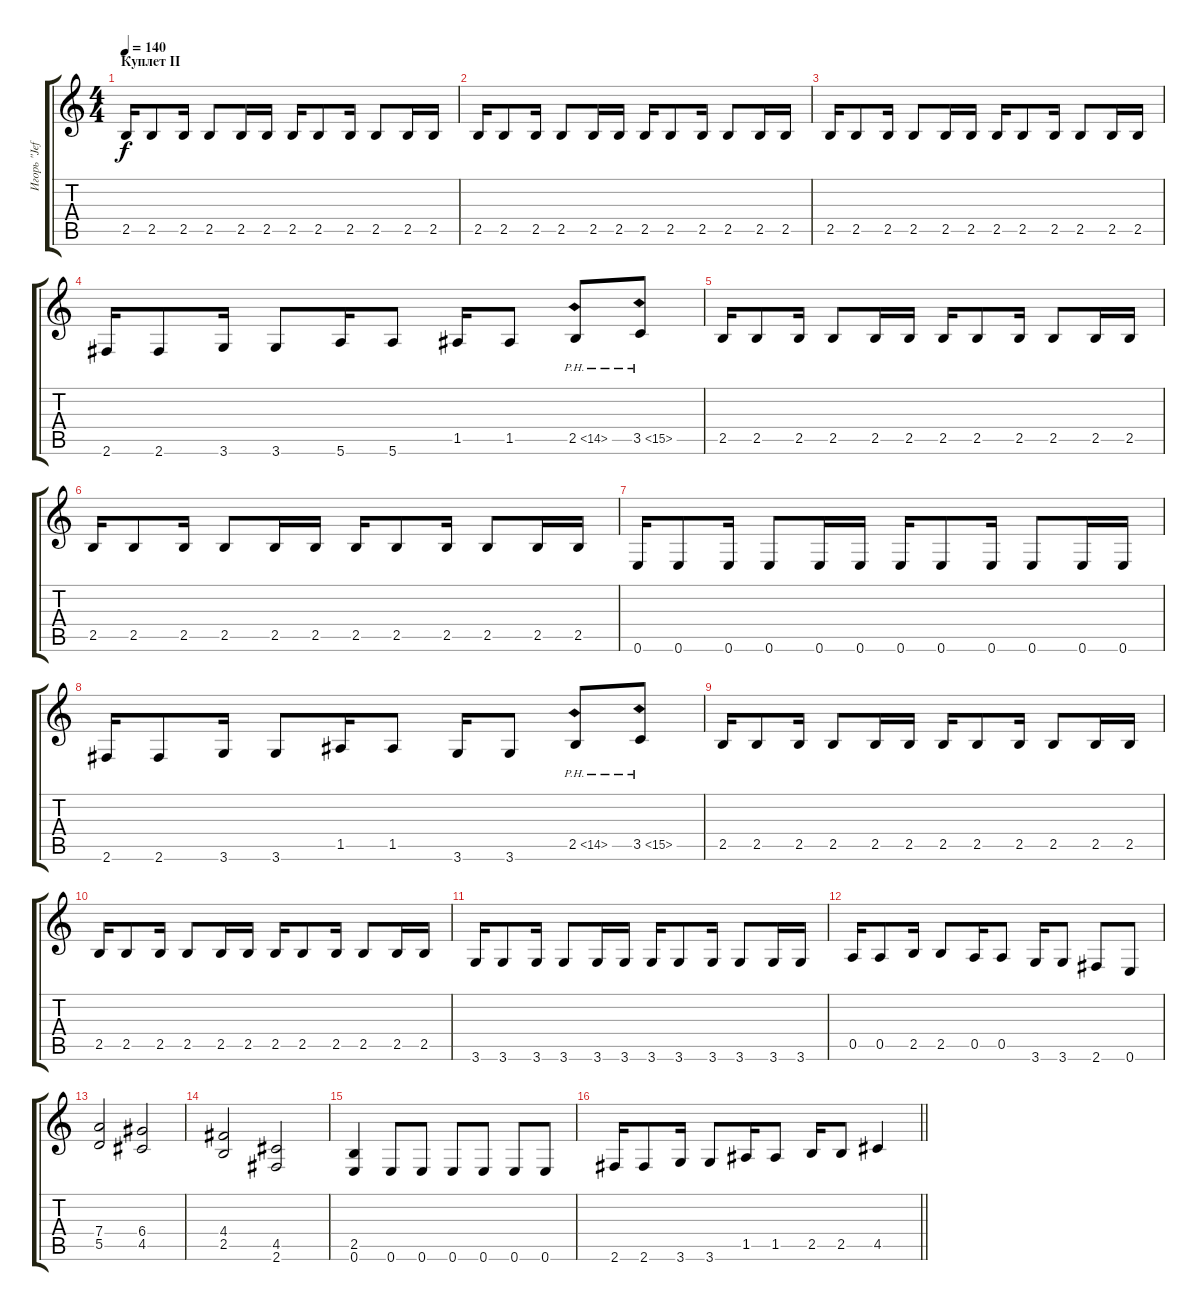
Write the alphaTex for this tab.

\track ("Игорь \"Jeff\" Поляков" "Игорь \"Jef") {instrument distortionguitar}
\staff {score tabs}
\tuning (E4 B3 G3 D3 A2 E2) {hide}
\ts (4 4)
\section ("" "Куплет II")
\tempo 140
\clef g2
\ks c
2.5.16{dy f} 2.5.8 2.5.16 2.5.8 2.5.16 2.5.16 2.5.16 2.5.8 2.5.16 2.5.8 2.5.16 2.5.16 |
2.5.16 2.5.8 2.5.16 2.5.8 2.5.16 2.5.16 2.5.16 2.5.8 2.5.16 2.5.8 2.5.16 2.5.16 |
2.5.16 2.5.8 2.5.16 2.5.8 2.5.16 2.5.16 2.5.16 2.5.8 2.5.16 2.5.8 2.5.16 2.5.16 |
2.6.16 2.6.8 3.6.16 3.6.8 5.6.16 5.6.8 1.5.16 1.5.8 2.5{ph 12}.8 3.5{ph 12}.8 |
2.5.16 2.5.8 2.5.16 2.5.8 2.5.16 2.5.16 2.5.16 2.5.8 2.5.16 2.5.8 2.5.16 2.5.16 |
2.5.16 2.5.8 2.5.16 2.5.8 2.5.16 2.5.16 2.5.16 2.5.8 2.5.16 2.5.8 2.5.16 2.5.16 |
0.6.16 0.6.8 0.6.16 0.6.8 0.6.16 0.6.16 0.6.16 0.6.8 0.6.16 0.6.8 0.6.16 0.6.16 |
2.6.16 2.6.8 3.6.16 3.6.8 1.5.16 1.5.8 3.6.16 3.6.8 2.5{ph 12}.8 3.5{ph 12}.8 |
2.5.16 2.5.8 2.5.16 2.5.8 2.5.16 2.5.16 2.5.16 2.5.8 2.5.16 2.5.8 2.5.16 2.5.16 |
2.5.16 2.5.8 2.5.16 2.5.8 2.5.16 2.5.16 2.5.16 2.5.8 2.5.16 2.5.8 2.5.16 2.5.16 |
3.6.16 3.6.8 3.6.16 3.6.8 3.6.16 3.6.16 3.6.16 3.6.8 3.6.16 3.6.8 3.6.16 3.6.16 |
0.5.16 0.5.8 2.5.16 2.5.8 0.5.16 0.5.8 3.6.16 3.6.8 2.6.8 0.6.8 |
(7.4 5.5).2 (6.4 4.5).2 |
(4.4 2.5).2 (4.5 2.6).2 |
(2.5 0.6).4 0.6.8 0.6.8 0.6.8 0.6.8 0.6.8 0.6.8 |
\barLineRight lightlight
2.6.16 2.6.8 3.6.16 3.6.8 1.5.16 1.5.8 2.5.16 2.5.8 4.5.4
